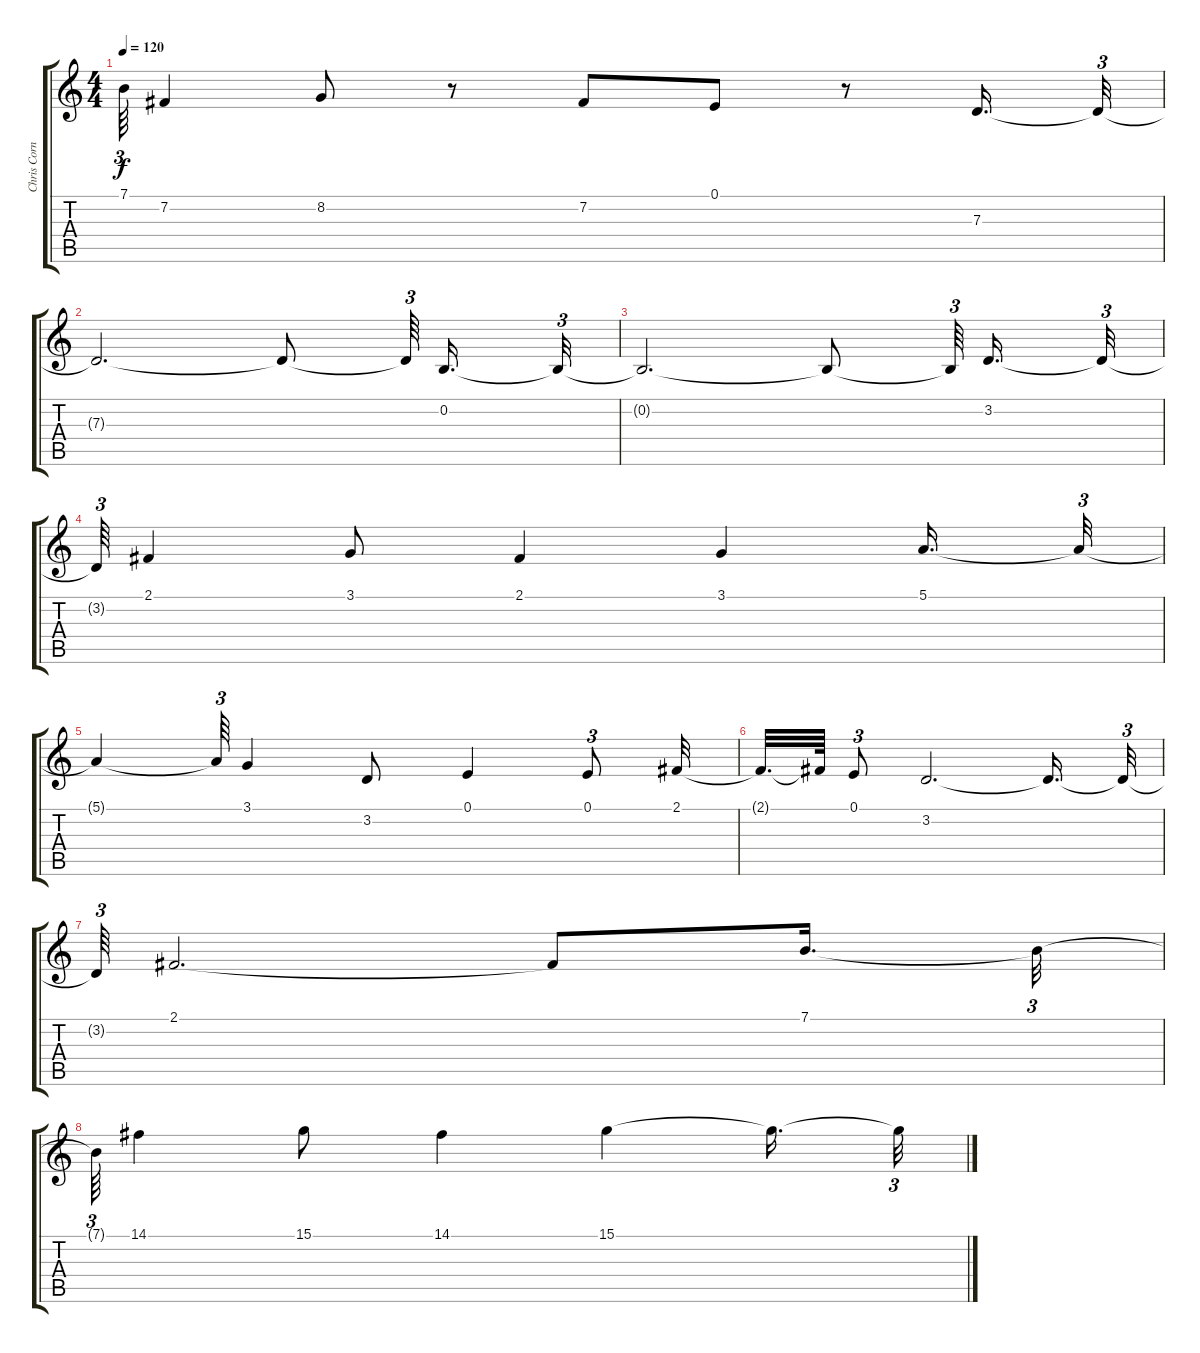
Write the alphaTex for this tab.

\track ("Chris Cornell" "Chris Corn") {instrument cello}
\staff {score tabs}
\tuning (E4 B3 G3 D3 A2 E2) {hide}
\ts (4 4)
\tempo 120
\clef g2
\ks c
7.1{t}.64{tu (3 2) dy f} 7.2.4 8.2.8 r.8 7.2.8 0.1.8 r.8 7.3.16{d} 7.3{t}.32{tu (3 2)} |
7.3{t}.2{d} 7.3{t}.8 7.3{t}.64{tu (3 2) beam splitsecondary} 0.2.16{d} 0.2{t}.32{tu (3 2)} |
0.2{t}.2{d} 0.2{t}.8 0.2{t}.64{tu (3 2) beam splitsecondary} 3.2.16{d} 3.2{t}.32{tu (3 2)} |
3.2{t}.64{tu (3 2)} 2.1.4 3.1.8 2.1.4 3.1.4 5.1.16{d} 5.1{t}.32{tu (3 2)} |
5.1{t}.4 5.1{t}.64{tu (3 2)} 3.1.4 3.2.8 0.1.4 0.1.8{tu (3 2)} 2.1.32 |
2.1{t}.32{d} 2.1{t}.64 0.1.8{tu (3 2)} 3.2.2{d} 3.2{t}.16{d} 3.2{t}.32{tu (3 2)} |
3.2{t}.64{tu (3 2)} 2.1.2{d volume 16} 2.1{t}.8 7.1.16{d} 7.1{t}.32{tu (3 2)} |
7.1{t}.64{tu (3 2)} 14.1.4 15.1.8 14.1.4 15.1.4 15.1{t}.16{d} 15.1{t}.32{tu (3 2)}
